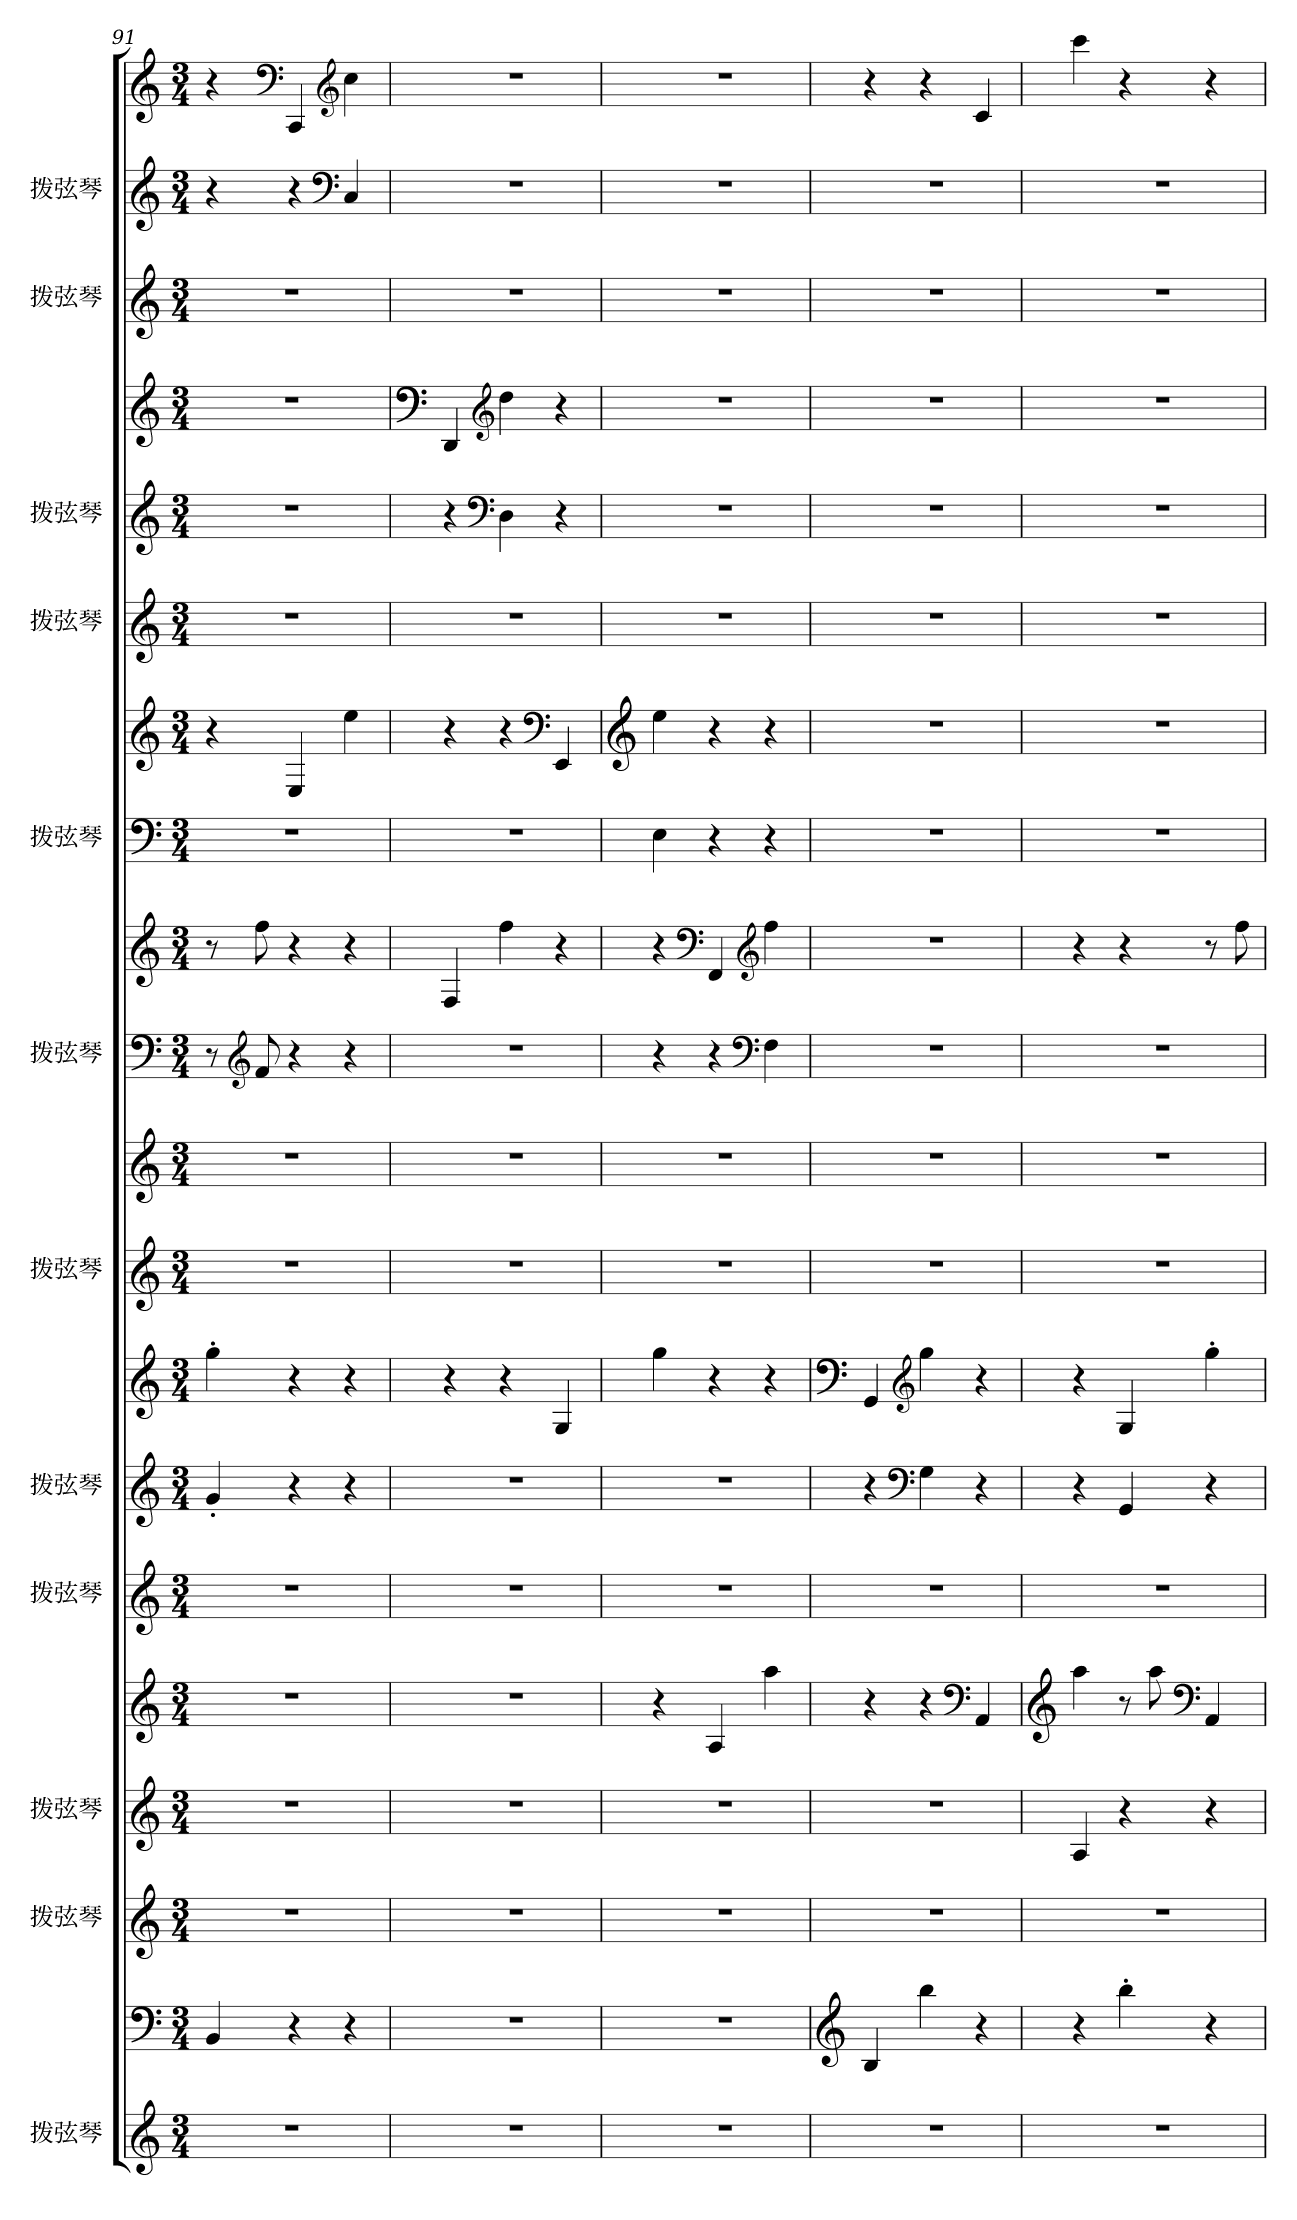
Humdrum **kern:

**kern	**kern	**kern	**kern	**kern	**kern	**kern	**kern	**kern	**kern	**kern	**kern	**kern	**kern	**kern	**kern	**kern	**kern	**kern	**kern
*part12	*part12	*part11	*part10	*part10	*part9	*part8	*part8	*part7	*part7	*part6	*part6	*part5	*part5	*part4	*part3	*part3	*part2	*part1	*part1
*staff20	*staff19	*staff18	*staff17	*staff16	*staff15	*staff14	*staff13	*staff12	*staff11	*staff10	*staff9	*staff8	*staff7	*staff6	*staff5	*staff4	*staff3	*staff2	*staff1
*I"拨弦琴	*	*I"拨弦琴	*I"拨弦琴	*	*I"拨弦琴	*I"拨弦琴	*	*I"拨弦琴	*	*I"拨弦琴	*	*I"拨弦琴	*	*I"拨弦琴	*I"拨弦琴	*	*I"拨弦琴	*I"拨弦琴	*
!!LO:PB:g=z
*clefG2	*clefF4	*clefG2	*clefG2	*clefG2	*clefG2	*clefG2	*clefG2	*clefG2	*clefG2	*clefF4	*clefG2	*clefF4	*clefG2	*clefG2	*clefG2	*clefG2	*clefG2	*clefG2	*clefG2
*k[]	*k[]	*k[]	*k[]	*k[]	*k[]	*k[]	*k[]	*k[]	*k[]	*k[]	*k[]	*k[]	*k[]	*k[]	*k[]	*k[]	*k[]	*k[]	*k[]
*M3/4	*M3/4	*M3/4	*M3/4	*M3/4	*M3/4	*M3/4	*M3/4	*M3/4	*M3/4	*M3/4	*M3/4	*M3/4	*M3/4	*M3/4	*M3/4	*M3/4	*M3/4	*M3/4	*M3/4
=91	=91	=91	=91	=91	=91	=91	=91	=91	=91	=91	=91	=91	=91	=91	=91	=91	=91	=91	=91
2.r	4BB/	2.r	2.r	2.r	2.r	4g'/	4gg'\	2.r	2.r	8r	8r	2.r	4r	2.r	2.r	2.r	2.r	4r	4r
*	*	*	*	*	*	*	*	*	*	*clefG2	*	*	*	*	*	*	*	*	*
.	.	.	.	.	.	.	.	.	.	8f/	8ff\	.	.	.	.	.	.	.	.
*	*	*	*	*	*	*	*	*	*	*	*	*	*	*	*	*	*	*	*clefF4
.	4r	.	.	.	.	4r	4r	.	.	4r	4r	.	4E/	.	.	.	.	4r	4CC/
*	*	*	*	*	*	*	*	*	*	*	*	*	*	*	*	*	*	*clefF4	*clefG2
.	4r	.	.	.	.	4r	4r	.	.	4r	4r	.	4ee\	.	.	.	.	4C/	4cc\
=92	=92	=92	=92	=92	=92	=92	=92	=92	=92	=92	=92	=92	=92	=92	=92	=92	=92	=92	=92
*	*	*	*	*	*	*	*	*	*	*	*	*	*	*	*	*clefF4	*	*	*
2.r	2.r	2.r	2.r	2.r	2.r	2.r	4r	2.r	2.r	2.r	4F/	2.r	4r	2.r	4r	4DD/	2.r	2.r	2.r
*	*	*	*	*	*	*	*	*	*	*	*	*	*	*	*clefF4	*clefG2	*	*	*
.	.	.	.	.	.	.	4r	.	.	.	4ff\	.	4r	.	4D\	4dd\	.	.	.
*	*	*	*	*	*	*	*	*	*	*	*	*	*clefF4	*	*	*	*	*	*
.	.	.	.	.	.	.	4G/	.	.	.	4r	.	4EE/	.	4r	4r	.	.	.
=93	=93	=93	=93	=93	=93	=93	=93	=93	=93	=93	=93	=93	=93	=93	=93	=93	=93	=93	=93
*	*	*	*	*	*	*	*	*	*	*	*	*	*clefG2	*	*	*	*	*	*
2.r	2.r	2.r	2.r	4r	2.r	2.r	4gg\	2.r	2.r	4r	4r	4E\	4ee\	2.r	2.r	2.r	2.r	2.r	2.r
*	*	*	*	*	*	*	*	*	*	*	*clefF4	*	*	*	*	*	*	*	*
.	.	.	.	4A/	.	.	4r	.	.	4r	4FF/	4r	4r	.	.	.	.	.	.
*	*	*	*	*	*	*	*	*	*	*clefF4	*clefG2	*	*	*	*	*	*	*	*
.	.	.	.	4aa\	.	.	4r	.	.	4F\	4ff\	4r	4r	.	.	.	.	.	.
=94	=94	=94	=94	=94	=94	=94	=94	=94	=94	=94	=94	=94	=94	=94	=94	=94	=94	=94	=94
*	*clefG2	*	*	*	*	*	*clefF4	*	*	*	*	*	*	*	*	*	*	*	*
2.r	4B/	2.r	2.r	4r	2.r	4r	4GG/	2.r	2.r	2.r	2.r	2.r	2.r	2.r	2.r	2.r	2.r	2.r	4r
*	*	*	*	*	*	*clefF4	*clefG2	*	*	*	*	*	*	*	*	*	*	*	*
.	4bb\	.	.	4r	.	4G\	4gg\	.	.	.	.	.	.	.	.	.	.	.	4r
*	*	*	*	*clefF4	*	*	*	*	*	*	*	*	*	*	*	*	*	*	*
.	4r	.	.	4AA/	.	4r	4r	.	.	.	.	.	.	.	.	.	.	.	4c/
=95	=95	=95	=95	=95	=95	=95	=95	=95	=95	=95	=95	=95	=95	=95	=95	=95	=95	=95	=95
*	*	*	*	*clefG2	*	*	*	*	*	*	*	*	*	*	*	*	*	*	*
2.r	4r	2.r	4A/	4aa\	2.r	4r	4r	2.r	2.r	2.r	4r	2.r	2.r	2.r	2.r	2.r	2.r	2.r	4ccc\
.	4bb'\	.	4r	8r	.	4GG/	4G/	.	.	.	4r	.	.	.	.	.	.	.	4r
.	.	.	.	8aa\	.	.	.	.	.	.	.	.	.	.	.	.	.	.	.
*	*	*	*	*clefF4	*	*	*	*	*	*	*	*	*	*	*	*	*	*	*
.	4r	.	4r	4AA/	.	4r	4gg'\	.	.	.	8r	.	.	.	.	.	.	.	4r
.	.	.	.	.	.	.	.	.	.	.	8ff\	.	.	.	.	.	.	.	.
=	=	=	=	=	=	=	=	=	=	=	=	=	=	=	=	=	=	=	=
*-	*-	*-	*-	*-	*-	*-	*-	*-	*-	*-	*-	*-	*-	*-	*-	*-	*-	*-	*-
